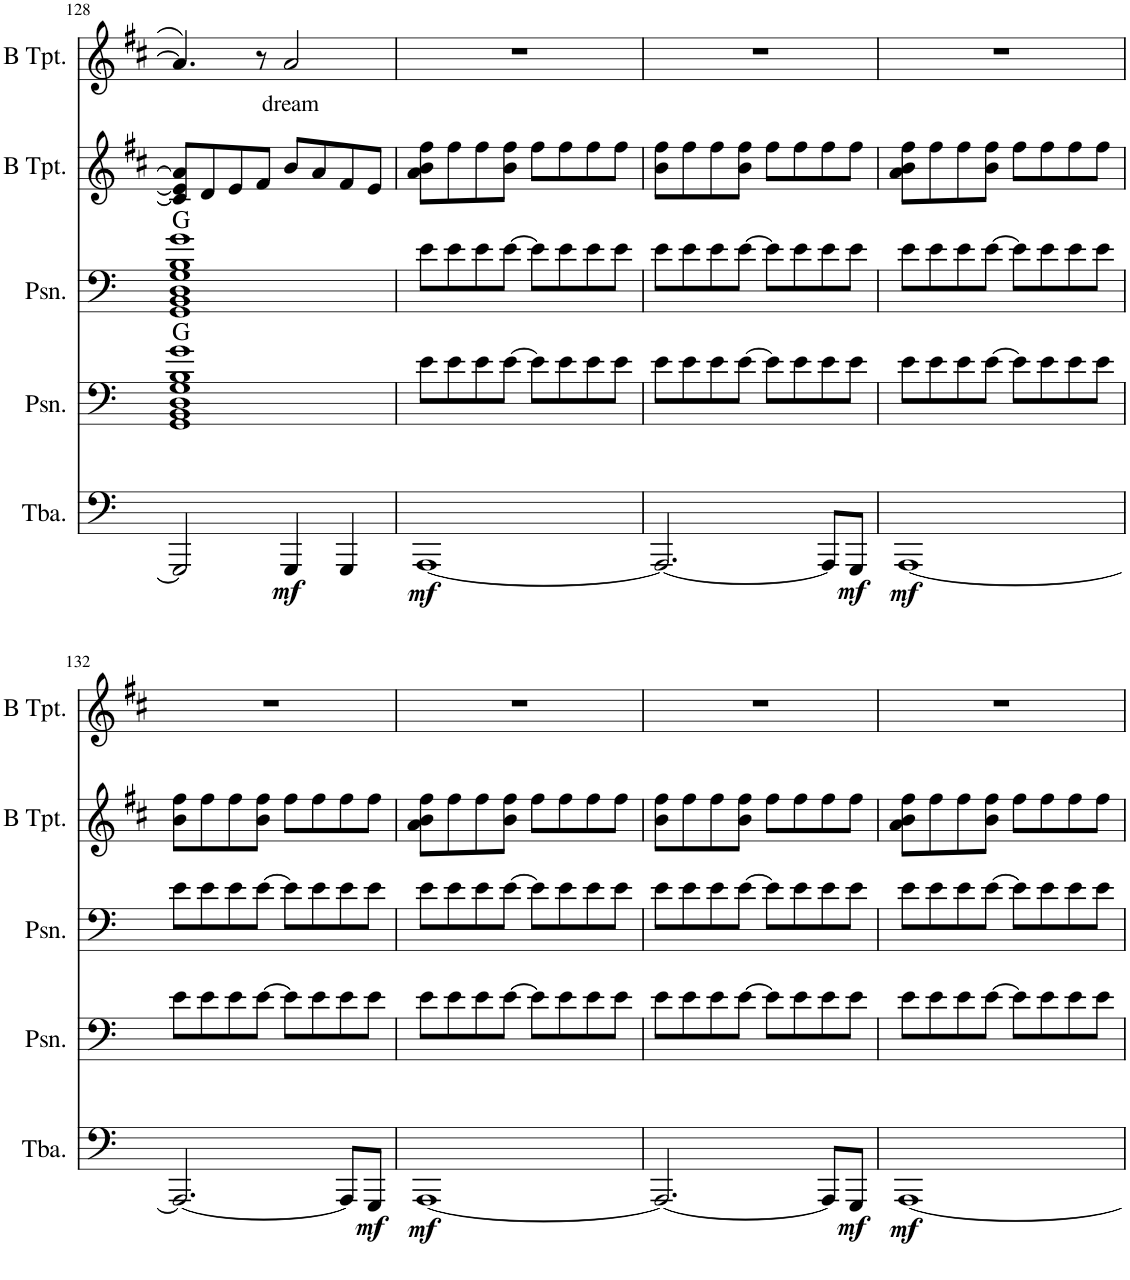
**kern	**dynam	**kern	**kern	**harte	**kern	**kern	**text
*part5	*part5	*part4	*part3	*part3	*part2	*part1	*part1
*staff5	*staff5	*staff4	*staff3	*	*staff2	*staff1	*staff1
*I"Tuba	*	*I"Posaune	*I"Posaune	*	*I"Trompete in B	*I"Trompete in B	*
*I'Tba.	*	*I'Psn.	*I'Psn.	*	*	*	*
!!LO:PB:g=z
*clefF4	*	*clefF4	*clefF4	*	*clefG2	*clefG2	*
*	*	*	*	*	*Trd1c2	*Trd1c2	*
*k[]	*	*k[]	*k[]	*	*k[f#c#]	*k[f#c#]	*
*M4/4	*	*M4/4	*M4/4	*	*M4/4	*M4/4	*
=128	=128	=128	=128	=128	=128	=128	=128
2GGG/]	.	1GG 1BB 1D 1G 1B 1g	1GG 1BB 1D 1G 1B 1g	G:maj	8c#/] 8e/] 8a/]L	4.a/]	.
.	.	.	.	.	8d/	.	.
.	.	.	.	.	8e/	.	.
.	.	.	.	.	8f#/J	8r	.
!	!LO:DY:b	!	!	!	!	!	!LO:LY:b
4GGG/	mf	.	.	.	8b/L	2a/	dream
.	.	.	.	.	8a/	.	.
4GGG/	.	.	.	.	8f#/	.	.
.	.	.	.	.	8e/J	.	.
=129	=129	=129	=129	=129	=129	=129	=129
!	!LO:DY:b	!	!	!	!	!	!
[1AAA	mf	8e\L	8e\L	.	8a\ 8b\ 8ff#\L	1r	.
.	.	8e\	8e\	.	8ff#\	.	.
.	.	8e\	8e\	.	8ff#\	.	.
.	.	[8e\J	[8e\J	.	8b\ 8ff#\J	.	.
.	.	8e\L]	8e\L]	.	8ff#\L	.	.
.	.	8e\	8e\	.	8ff#\	.	.
.	.	8e\	8e\	.	8ff#\	.	.
.	.	8e\J	8e\J	.	8ff#\J	.	.
=130	=130	=130	=130	=130	=130	=130	=130
2.AAA/_	.	8e\L	8e\L	.	8b\ 8ff#\L	1r	.
.	.	8e\	8e\	.	8ff#\	.	.
.	.	8e\	8e\	.	8ff#\	.	.
.	.	[8e\J	[8e\J	.	8b\ 8ff#\J	.	.
.	.	8e\L]	8e\L]	.	8ff#\L	.	.
.	.	8e\	8e\	.	8ff#\	.	.
8AAA/L]	.	8e\	8e\	.	8ff#\	.	.
!	!LO:DY:b	!	!	!	!	!	!
8GGG/J	mf	8e\J	8e\J	.	8ff#\J	.	.
=131	=131	=131	=131	=131	=131	=131	=131
!	!LO:DY:b	!	!	!	!	!	!
[1AAA	mf	8e\L	8e\L	.	8a\ 8b\ 8ff#\L	1r	.
.	.	8e\	8e\	.	8ff#\	.	.
.	.	8e\	8e\	.	8ff#\	.	.
.	.	[8e\J	[8e\J	.	8b\ 8ff#\J	.	.
.	.	8e\L]	8e\L]	.	8ff#\L	.	.
.	.	8e\	8e\	.	8ff#\	.	.
.	.	8e\	8e\	.	8ff#\	.	.
.	.	8e\J	8e\J	.	8ff#\J	.	.
!!LO:LB:g=z
=132	=132	=132	=132	=132	=132	=132	=132
2.AAA/_	.	8e\L	8e\L	.	8b\ 8ff#\L	1r	.
.	.	8e\	8e\	.	8ff#\	.	.
.	.	8e\	8e\	.	8ff#\	.	.
.	.	[8e\J	[8e\J	.	8b\ 8ff#\J	.	.
.	.	8e\L]	8e\L]	.	8ff#\L	.	.
.	.	8e\	8e\	.	8ff#\	.	.
8AAA/L]	.	8e\	8e\	.	8ff#\	.	.
!	!LO:DY:b	!	!	!	!	!	!
8GGG/J	mf	8e\J	8e\J	.	8ff#\J	.	.
=133	=133	=133	=133	=133	=133	=133	=133
!	!LO:DY:b	!	!	!	!	!	!
[1AAA	mf	8e\L	8e\L	.	8a\ 8b\ 8ff#\L	1r	.
.	.	8e\	8e\	.	8ff#\	.	.
.	.	8e\	8e\	.	8ff#\	.	.
.	.	[8e\J	[8e\J	.	8b\ 8ff#\J	.	.
.	.	8e\L]	8e\L]	.	8ff#\L	.	.
.	.	8e\	8e\	.	8ff#\	.	.
.	.	8e\	8e\	.	8ff#\	.	.
.	.	8e\J	8e\J	.	8ff#\J	.	.
=134	=134	=134	=134	=134	=134	=134	=134
2.AAA/_	.	8e\L	8e\L	.	8b\ 8ff#\L	1r	.
.	.	8e\	8e\	.	8ff#\	.	.
.	.	8e\	8e\	.	8ff#\	.	.
.	.	[8e\J	[8e\J	.	8b\ 8ff#\J	.	.
.	.	8e\L]	8e\L]	.	8ff#\L	.	.
.	.	8e\	8e\	.	8ff#\	.	.
8AAA/L]	.	8e\	8e\	.	8ff#\	.	.
!	!LO:DY:b	!	!	!	!	!	!
8GGG/J	mf	8e\J	8e\J	.	8ff#\J	.	.
=135	=135	=135	=135	=135	=135	=135	=135
!	!LO:DY:b	!	!	!	!	!	!
[1AAA	mf	8e\L	8e\L	.	8a\ 8b\ 8ff#\L	1r	.
.	.	8e\	8e\	.	8ff#\	.	.
.	.	8e\	8e\	.	8ff#\	.	.
.	.	[8e\J	[8e\J	.	8b\ 8ff#\J	.	.
.	.	8e\L]	8e\L]	.	8ff#\L	.	.
.	.	8e\	8e\	.	8ff#\	.	.
.	.	8e\	8e\	.	8ff#\	.	.
.	.	8e\J	8e\J	.	8ff#\J	.	.
=	=	=	=	=	=	=	=
*-	*-	*-	*-	*-	*-	*-	*-
